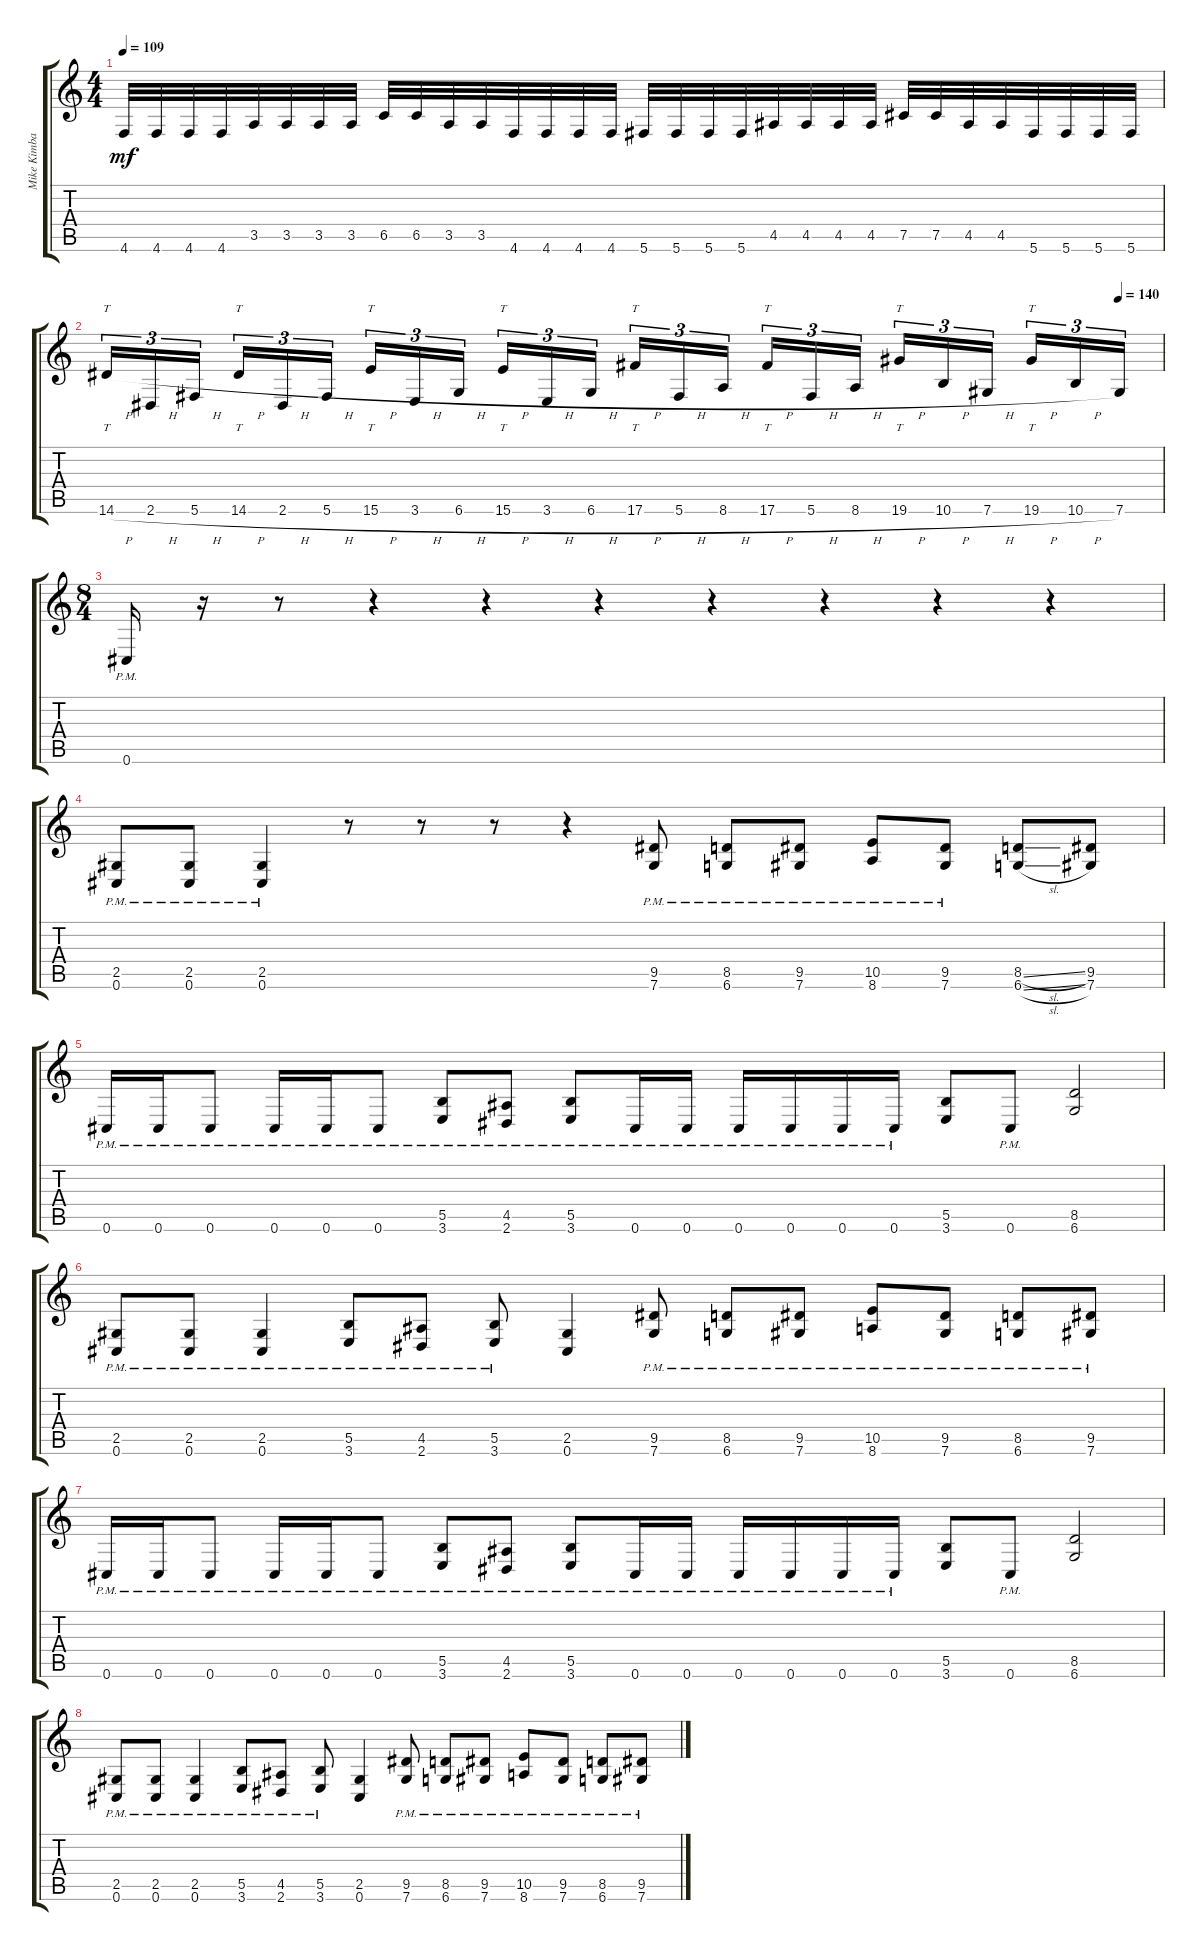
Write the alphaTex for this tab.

\track ("Mike Kimball" "Mike Kimba") {instrument distortionguitar}
\staff {score tabs}
\tuning (Db4 Ab3 E3 B2 Gb2 Db2) {hide}
\ts (4 4)
\tempo 109
\clef g2
\ks c
4.6.32{dy mf} 4.6.32 4.6.32 4.6.32 3.5.32 3.5.32 3.5.32 3.5.32 6.5.32 6.5.32 3.5.32 3.5.32 4.6.32 4.6.32 4.6.32 4.6.32 5.6.32 5.6.32 5.6.32 5.6.32 4.5.32 4.5.32 4.5.32 4.5.32 7.5.32 7.5.32 4.5.32 4.5.32 5.6.32 5.6.32 5.6.32 5.6.32 |
\tempo (140 0.9583333333333334)
14.6{h}.16{tt tu (3 2)} 2.6{h}.16{tu (3 2)} 5.6{h}.16{tu (3 2)} 14.6{h}.16{tt tu (3 2)} 2.6{h}.16{tu (3 2)} 5.6{h}.16{tu (3 2)} 15.6{h}.16{tt tu (3 2)} 3.6{h}.16{tu (3 2)} 6.6{h}.16{tu (3 2)} 15.6{h}.16{tt tu (3 2)} 3.6{h}.16{tu (3 2)} 6.6{h}.16{tu (3 2)} 17.6{h}.16{tt tu (3 2)} 5.6{h}.16{tu (3 2)} 8.6{h}.16{tu (3 2)} 17.6{h}.16{tt tu (3 2)} 5.6{h}.16{tu (3 2)} 8.6{h}.16{tu (3 2)} 19.6{h}.16{tt tu (3 2)} 10.6{h}.16{tu (3 2)} 7.6{h}.16{tu (3 2)} 19.6{h}.16{tt tu (3 2)} 10.6{h}.16{tu (3 2)} 7.6.16{tu (3 2)} |
\ts (8 4)
\section ("" "")
0.6{pm}.16 r.16 r.8 r.4 r.4 r.4 r.4 r.4 r.4 r.4 |
(2.5{pm} 0.6{pm}).8 (2.5{pm} 0.6{pm}).8 (2.5{pm} 0.6{pm}).4 r.8 r.8 r.8 r.4 (9.5{pm} 7.6{pm}).8 (8.5{pm} 6.6{pm}).8 (9.5{pm} 7.6{pm}).8 (10.5{pm} 8.6{pm}).8 (9.5{pm} 7.6{pm}).8 (8.5{sl} 6.6{sl}).8 (9.5 7.6).8 |
0.6{pm}.16 0.6{pm}.16 0.6{pm}.8 0.6{pm}.16 0.6{pm}.16 0.6{pm}.8 (5.5{pm} 3.6{pm}).8 (4.5{pm} 2.6{pm}).8 (5.5{pm} 3.6{pm}).8 0.6{pm}.16 0.6{pm}.16 0.6{pm}.16 0.6{pm}.16 0.6{pm}.16 0.6{pm}.16 (5.5 3.6).8 0.6{pm}.8 (8.5 6.6).2 |
(2.5{pm} 0.6{pm}).8 (2.5{pm} 0.6{pm}).8 (2.5{pm} 0.6{pm}).4 (5.5{pm} 3.6{pm}).8 (4.5{pm} 2.6{pm}).8 (5.5{pm} 3.6{pm}).8 (2.5 0.6).4 (9.5{pm} 7.6{pm}).8 (8.5{pm} 6.6{pm}).8 (9.5{pm} 7.6{pm}).8 (10.5{pm} 8.6{pm}).8 (9.5{pm} 7.6{pm}).8 (8.5{pm} 6.6{pm}).8 (9.5{pm} 7.6{pm}).8 |
0.6{pm}.16 0.6{pm}.16 0.6{pm}.8 0.6{pm}.16 0.6{pm}.16 0.6{pm}.8 (5.5{pm} 3.6{pm}).8 (4.5{pm} 2.6{pm}).8 (5.5{pm} 3.6{pm}).8 0.6{pm}.16 0.6{pm}.16 0.6{pm}.16 0.6{pm}.16 0.6{pm}.16 0.6{pm}.16 (5.5 3.6).8 0.6{pm}.8 (8.5 6.6).2 |
(2.5{pm} 0.6{pm}).8 (2.5{pm} 0.6{pm}).8 (2.5{pm} 0.6{pm}).4 (5.5{pm} 3.6{pm}).8 (4.5{pm} 2.6{pm}).8 (5.5{pm} 3.6{pm}).8 (2.5 0.6).4 (9.5{pm} 7.6{pm}).8 (8.5{pm} 6.6{pm}).8 (9.5{pm} 7.6{pm}).8 (10.5{pm} 8.6{pm}).8 (9.5{pm} 7.6{pm}).8 (8.5{pm} 6.6{pm}).8 (9.5{pm} 7.6{pm}).8
